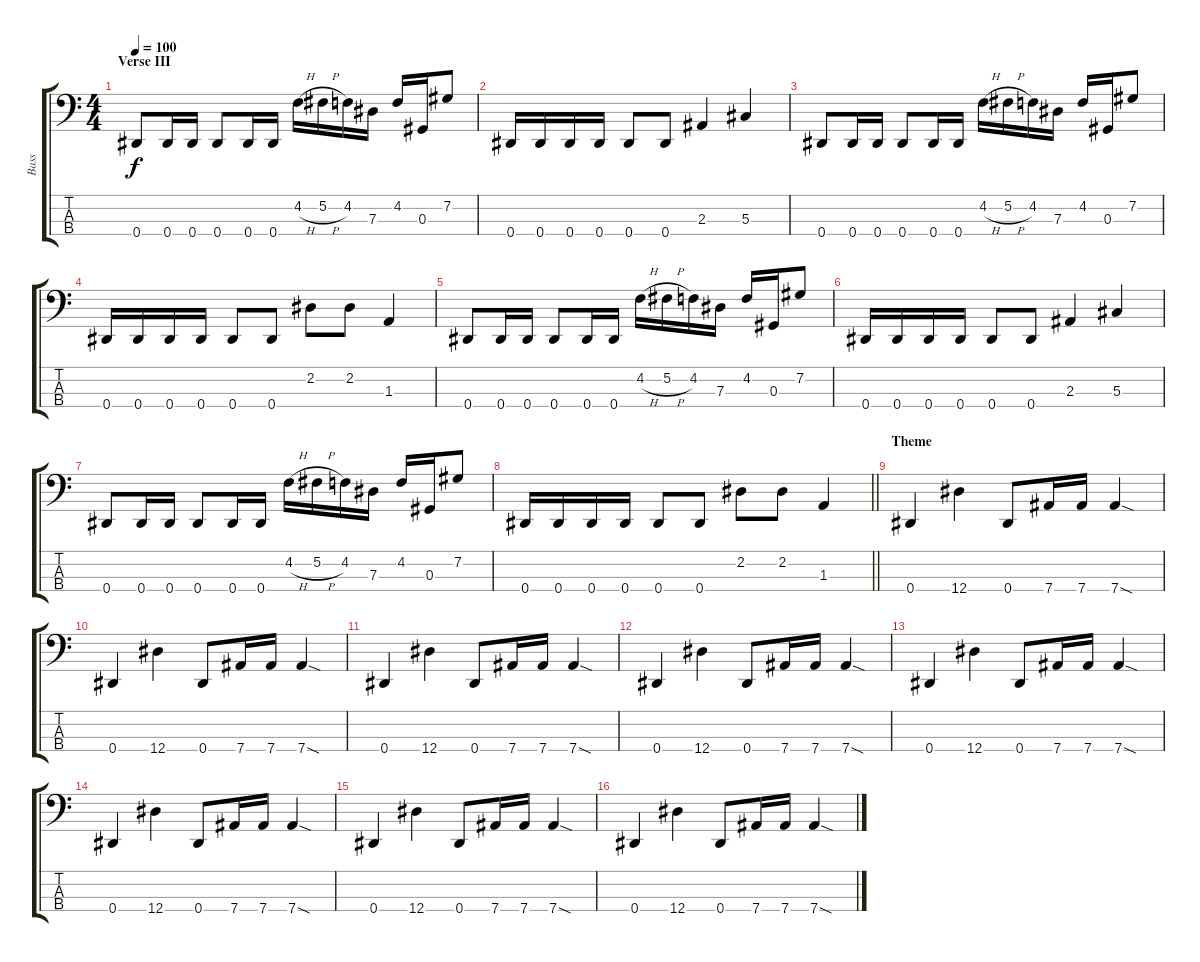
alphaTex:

\track ("Bass" "Bass") {instrument electricbassfinger}
\staff {score tabs}
\tuning (Gb2 Db2 Ab1 Eb1) {hide}
\ts (4 4)
\section ("" "Verse III")
\tempo 100
\clef f4
\ks c
0.4.8{dy f} 0.4.16 0.4.16 0.4.8 0.4.16 0.4.16 4.2{h}.16 5.2{h}.16 4.2.16 7.3.16 4.2.16 0.3.16 7.2.8 |
0.4.16 0.4.16 0.4.16 0.4.16 0.4.8 0.4.8 2.3.4 5.3.4 |
0.4.8 0.4.16 0.4.16 0.4.8 0.4.16 0.4.16 4.2{h}.16 5.2{h}.16 4.2.16 7.3.16 4.2.16 0.3.16 7.2.8 |
0.4.16 0.4.16 0.4.16 0.4.16 0.4.8 0.4.8 2.2.8 2.2.8 1.3.4 |
0.4.8 0.4.16 0.4.16 0.4.8 0.4.16 0.4.16 4.2{h}.16 5.2{h}.16 4.2.16 7.3.16 4.2.16 0.3.16 7.2.8 |
0.4.16 0.4.16 0.4.16 0.4.16 0.4.8 0.4.8 2.3.4 5.3.4 |
0.4.8 0.4.16 0.4.16 0.4.8 0.4.16 0.4.16 4.2{h}.16 5.2{h}.16 4.2.16 7.3.16 4.2.16 0.3.16 7.2.8 |
\barLineRight lightlight
0.4.16 0.4.16 0.4.16 0.4.16 0.4.8 0.4.8 2.2.8 2.2.8 1.3.4 |
\section ("" "Theme")
0.4.4 12.4.4 0.4.8 7.4.16 7.4.16 7.4{sod}.4 |
0.4.4 12.4.4 0.4.8 7.4.16 7.4.16 7.4{sod}.4 |
0.4.4 12.4.4 0.4.8 7.4.16 7.4.16 7.4{sod}.4 |
0.4.4 12.4.4 0.4.8 7.4.16 7.4.16 7.4{sod}.4 |
0.4.4 12.4.4 0.4.8 7.4.16 7.4.16 7.4{sod}.4 |
0.4.4 12.4.4 0.4.8 7.4.16 7.4.16 7.4{sod}.4 |
0.4.4 12.4.4 0.4.8 7.4.16 7.4.16 7.4{sod}.4 |
0.4.4 12.4.4 0.4.8 7.4.16 7.4.16 7.4{sod}.4
